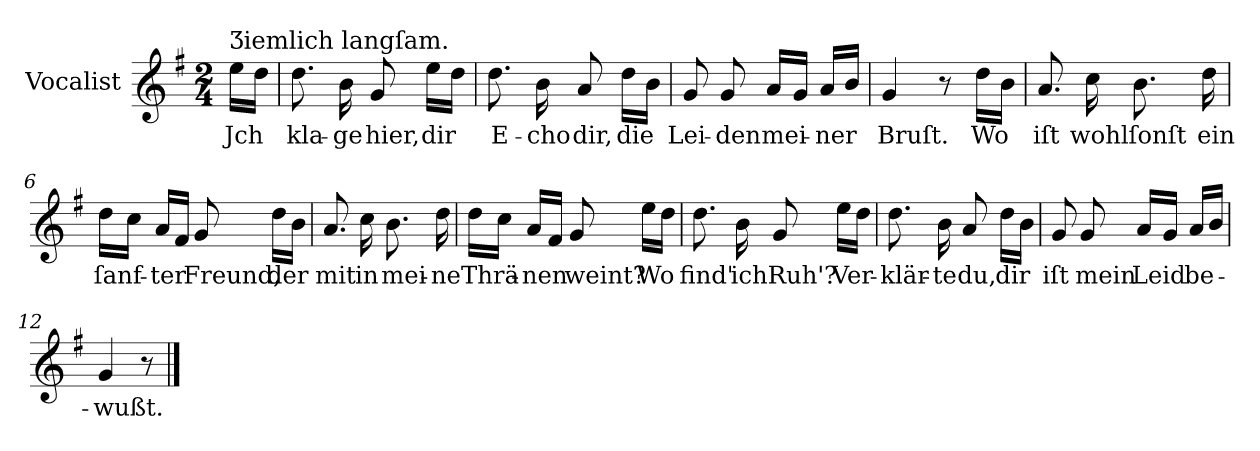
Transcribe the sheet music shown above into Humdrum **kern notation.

**kern	**text
*part1	*part1
*staff1	*staff1
*I"Vocalist	*
*clefG2	*
*k[f#]	*
*G:	*
*M2/4	*
=	=
!LO:TX:a:t=Ʒiemlich langſam.	!
16eeLL	Jch
16ddJJ	.
=1	=1
8.dd	kla-
16b	-ge
8g	hier,
16eeLL	dir
16ddJJ	.
=2	=2
8.dd	E-
16b	-cho
8a	dir,
16ddLL	die
16bJJ	.
=3	=3
8g	Lei-
8g	-den
16aLL	mei-
16gJJ	.
16aLL	-ner
16bJJ	.
=4	=4
4g	Bruſt.
8r	.
16ddLL	Wo
16bJJ	.
=5	=5
8.a	iſt
16cc	wohl
8.b	ſonſt
16dd	ein
=6	=6
16ddLL	ſanf-
16ccJJ	.
16aLL	-ter
16f#JJ	.
8g	Freund,
16ddLL	der
16bJJ	.
=7	=7
8.a	mit
16cc	in
8.b	mei-
16dd	-ne
=8	=8
16ddLL	Thrä-
16ccJJ	.
16aLL	-nen
16f#JJ	.
8g	weint?
16eeLL	Wo
16ddJJ	.
=9	=9
8.dd	find'
16b	ich
8g	Ruh'?
16eeLL	Ver-
16ddJJ	.
=10	=10
8.dd	-klär-
16b	-te
8a	du,
16ddLL	dir
16bJJ	.
=11	=11
8g	iſt
8g	mein
16aLL	Leid
16gJJ	.
16aLL	be-
16bJJ	.
=12	=12
4g	-wußt.
8r	.
==	==
*-	*-
